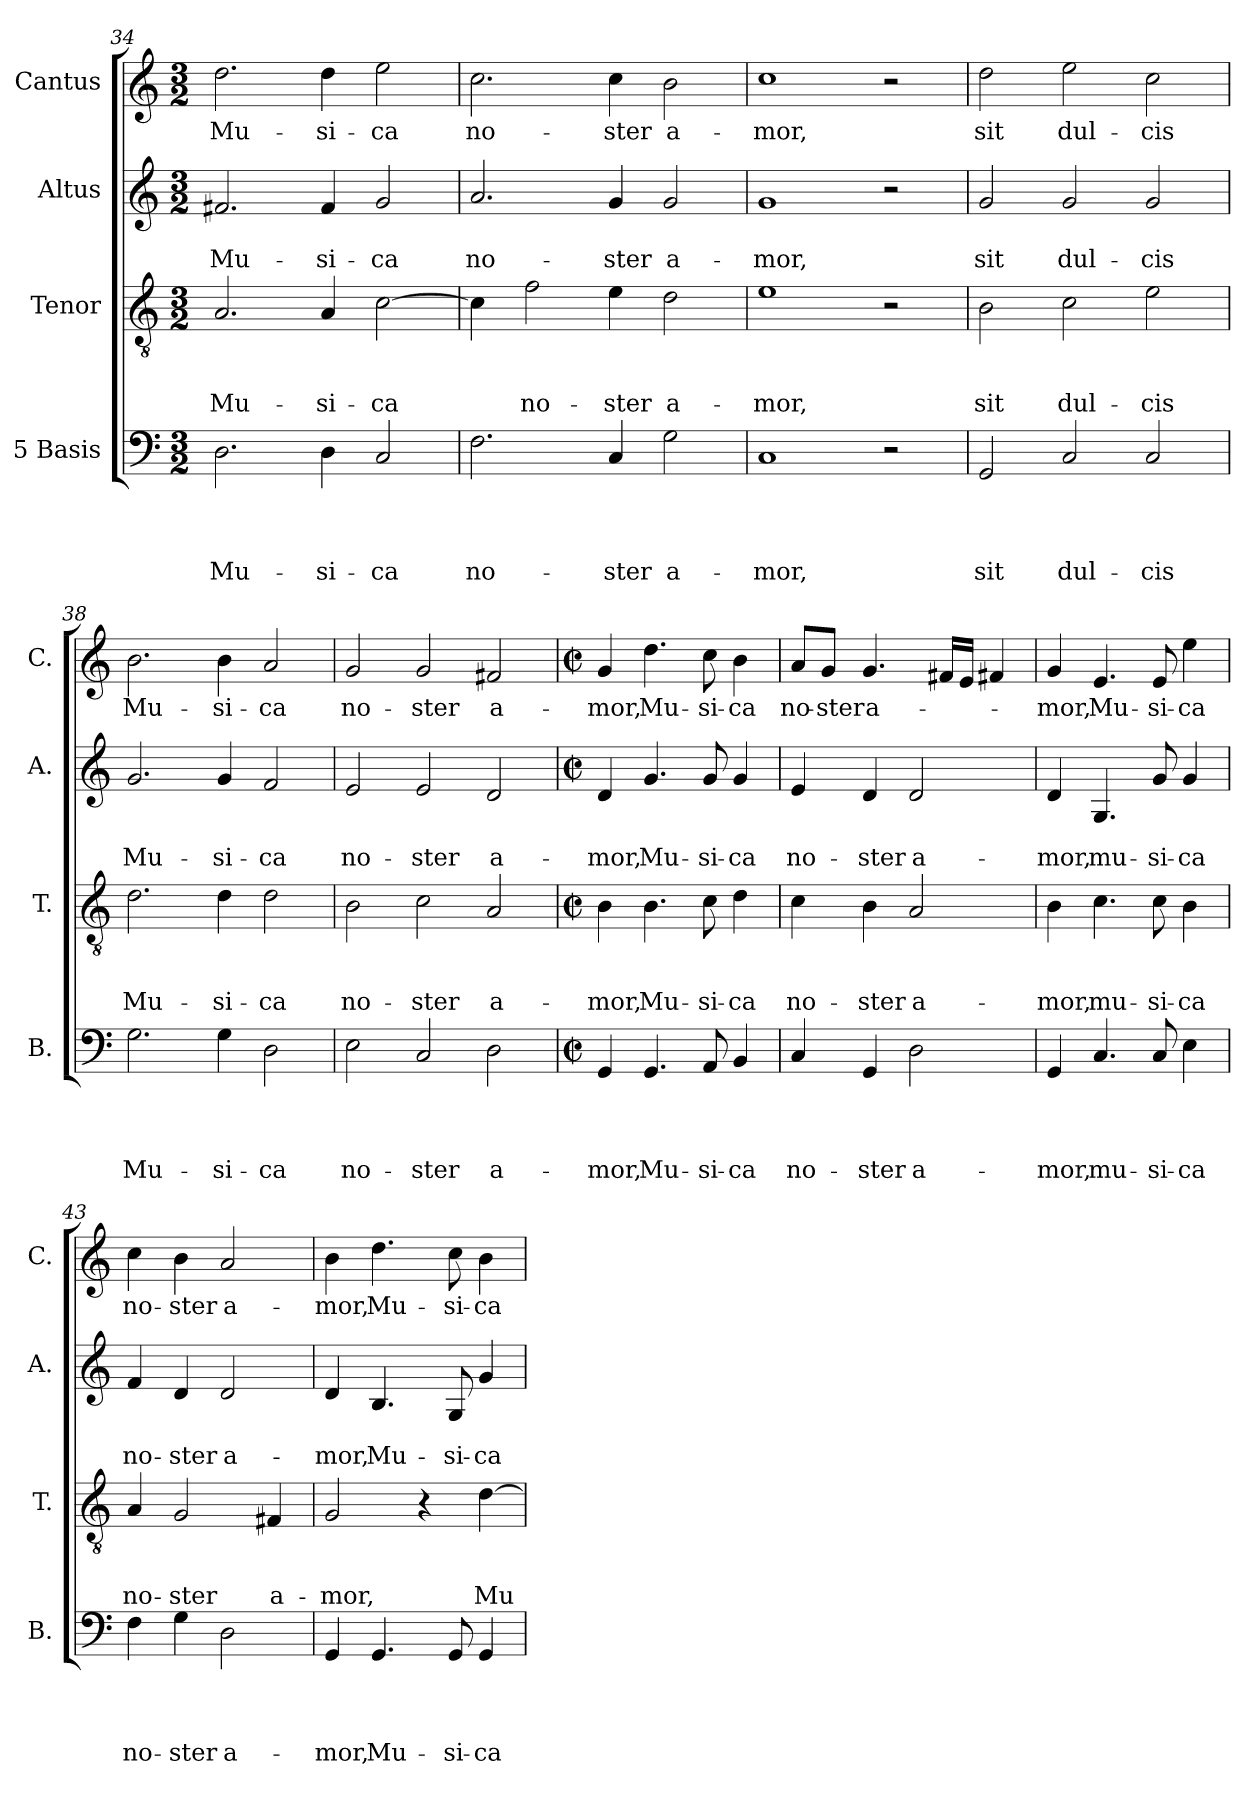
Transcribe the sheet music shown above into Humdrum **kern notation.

**kern	**text	**text	**text	**text	**kern	**text	**text	**text	**kern	**text	**text	**kern	**text
*part4	*part4	*part4	*part4	*part4	*part3	*part3	*part3	*part3	*part2	*part2	*part2	*part1	*part1
*staff4	*staff4	*staff4	*staff4	*staff4	*staff3	*staff3	*staff3	*staff3	*staff2	*staff2	*staff2	*staff1	*staff1
*I"5 Basis	*	*	*	*	*I"Tenor	*	*	*	*I"Altus	*	*	*I"Cantus	*
*I'B.	*	*	*	*	*I'T.	*	*	*	*I'A.	*	*	*I'C.	*
*clefF4	*	*	*	*	*clefGv2	*	*	*	*clefG2	*	*	*clefG2	*
*k[]	*	*	*	*	*k[]	*	*	*	*k[]	*	*	*k[]	*
*C:	*	*	*	*	*C:	*	*	*	*C:	*	*	*C:	*
*M3/2	*	*	*	*	*M3/2	*	*	*	*M3/2	*	*	*M3/2	*
=34	=34	=34	=34	=34	=34	=34	=34	=34	=34	=34	=34	=34	=34
!	!	!	!	!LO:LY:b	!	!	!	!LO:LY:b	!	!	!LO:LY:b	!	!LO:LY:b
2.D\	.	.	.	Mu-	2.A/	.	.	Mu-	2.f#X/	.	Mu-	2.dd\	Mu-
!	!	!	!	!LO:LY:b	!	!	!	!LO:LY:b	!	!	!LO:LY:b	!	!LO:LY:b
4D\	.	.	.	-si-	4A/	.	.	-si-	4f#/	.	-si-	4dd\	-si-
!	!	!	!	!LO:LY:b	!	!	!	!LO:LY:b	!	!	!LO:LY:b	!	!LO:LY:b
2C/	.	.	.	-ca	[>2c\	.	.	-ca	2g/	.	-ca	2ee\	-ca
=35	=35	=35	=35	=35	=35	=35	=35	=35	=35	=35	=35	=35	=35
!	!	!	!	!LO:LY:b	!	!	!	!	!	!	!LO:LY:b	!	!LO:LY:b
2.F\	.	.	.	no-	4c\]	.	.	.	2.a/	.	no-	2.cc\	no-
!	!	!	!	!	!	!	!	!LO:LY:b	!	!	!	!	!
.	.	.	.	.	2f\	.	.	no-	.	.	.	.	.
!	!	!	!	!LO:LY:b	!	!	!	!LO:LY:b	!	!	!LO:LY:b	!	!LO:LY:b
4C/	.	.	.	-ster	4e\	.	.	-ster	4g/	.	-ster	4cc\	-ster
!	!	!	!	!LO:LY:b	!	!	!	!LO:LY:b	!	!	!LO:LY:b	!	!LO:LY:b
2G\	.	.	.	a-	2d\	.	.	a-	2g/	.	a-	2b\	a-
!!LO:LB:g=z
=36	=36	=36	=36	=36	=36	=36	=36	=36	=36	=36	=36	=36	=36
!	!	!	!	!LO:LY:b	!	!	!	!LO:LY:b	!	!	!LO:LY:b	!	!LO:LY:b
1C	.	.	.	-mor,	1e	.	.	-mor,	1g	.	-mor,	1cc	-mor,
2r	.	.	.	.	2r	.	.	.	2r	.	.	2r	.
=37	=37	=37	=37	=37	=37	=37	=37	=37	=37	=37	=37	=37	=37
!	!	!	!	!LO:LY:b	!	!	!	!LO:LY:b	!	!	!LO:LY:b	!	!LO:LY:b
2GG/	.	.	.	sit	2B\	.	.	sit	2g/	.	sit	2dd\	sit
!	!	!	!	!LO:LY:b	!	!	!	!LO:LY:b	!	!	!LO:LY:b	!	!LO:LY:b
2C/	.	.	.	dul-	2c\	.	.	dul-	2g/	.	dul-	2ee\	dul-
!	!	!	!	!LO:LY:b	!	!	!	!LO:LY:b	!	!	!LO:LY:b	!	!LO:LY:b
2C/	.	.	.	-cis	2e\	.	.	-cis	2g/	.	-cis	2cc\	-cis
=38	=38	=38	=38	=38	=38	=38	=38	=38	=38	=38	=38	=38	=38
!	!	!	!	!LO:LY:b	!	!	!	!LO:LY:b	!	!	!LO:LY:b	!	!LO:LY:b
2.G\	.	.	.	Mu-	2.d\	.	.	Mu-	2.g/	.	Mu-	2.b\	Mu-
!	!	!	!	!LO:LY:b	!	!	!	!LO:LY:b	!	!	!LO:LY:b	!	!LO:LY:b
4G\	.	.	.	-si-	4d\	.	.	-si-	4g/	.	-si-	4b\	-si-
!	!	!	!	!LO:LY:b	!	!	!	!LO:LY:b	!	!	!LO:LY:b	!	!LO:LY:b
2D\	.	.	.	-ca	2d\	.	.	-ca	2f/	.	-ca	2a/	-ca
=39	=39	=39	=39	=39	=39	=39	=39	=39	=39	=39	=39	=39	=39
!	!	!	!	!LO:LY:b	!	!	!	!LO:LY:b	!	!	!LO:LY:b	!	!LO:LY:b
2E\	.	.	.	no-	2B\	.	.	no-	2e/	.	no-	2g/	no-
!	!	!	!	!LO:LY:b	!	!	!	!LO:LY:b	!	!	!LO:LY:b	!	!LO:LY:b
2C/	.	.	.	-ster	2c\	.	.	-ster	2e/	.	-ster	2g/	-ster
!	!	!	!	!LO:LY:b	!	!	!	!LO:LY:b	!	!	!LO:LY:b	!	!LO:LY:b
2D\	.	.	.	a-	2A/	.	.	a-	2d/	.	a-	2f#X/	a-
=40	=40	=40	=40	=40	=40	=40	=40	=40	=40	=40	=40	=40	=40
*M2/2	*	*	*	*	*M2/2	*	*	*	*M2/2	*	*	*M2/2	*
*met(c|)	*	*	*	*	*met(c|)	*	*	*	*met(c|)	*	*	*met(c|)	*
!	!	!	!	!LO:LY:b	!	!	!	!LO:LY:b	!	!	!LO:LY:b	!	!LO:LY:b
4GG/	.	.	.	-mor,	4B\	.	.	-mor,	4d/	.	-mor,	4g/	-mor,
!	!	!	!	!LO:LY:b	!	!	!	!LO:LY:b	!	!	!LO:LY:b	!	!LO:LY:b
4.GG/	.	.	.	Mu-	4.B\	.	.	Mu-	4.g/	.	Mu-	4.dd\	Mu-
!	!	!	!	!LO:LY:b	!	!	!	!LO:LY:b	!	!	!LO:LY:b	!	!LO:LY:b
8AA/	.	.	.	-si-	8c\	.	.	-si-	8g/	.	-si-	8cc\	-si-
!	!	!	!	!LO:LY:b	!	!	!	!LO:LY:b	!	!	!LO:LY:b	!	!LO:LY:b
4BB/	.	.	.	-ca	4d\	.	.	-ca	4g/	.	-ca	4b\	-ca
=41	=41	=41	=41	=41	=41	=41	=41	=41	=41	=41	=41	=41	=41
!	!	!	!	!LO:LY:b	!	!	!	!LO:LY:b	!	!	!LO:LY:b	!	!LO:LY:b
4C/	.	.	.	no-	4c\	.	.	no-	4e/	.	no-	8a/L	no-
!	!	!	!	!	!	!	!	!	!	!	!	!	!LO:LY:b
.	.	.	.	.	.	.	.	.	.	.	.	8g/J	-ster
!	!	!	!	!LO:LY:b	!	!	!	!LO:LY:b	!	!	!LO:LY:b	!	!LO:LY:b
4GG/	.	.	.	-ster	4B\	.	.	-ster	4d/	.	-ster	4.g/	a-
!	!	!	!	!LO:LY:b	!	!	!	!LO:LY:b	!	!	!LO:LY:b	!	!
2D\	.	.	.	a-	2A/	.	.	a-	2d/	.	a-	.	.
.	.	.	.	.	.	.	.	.	.	.	.	16f#X/LL	.
.	.	.	.	.	.	.	.	.	.	.	.	16e/JJ	.
.	.	.	.	.	.	.	.	.	.	.	.	4f#X/	.
!!LO:LB:g=z
=42	=42	=42	=42	=42	=42	=42	=42	=42	=42	=42	=42	=42	=42
!	!	!	!	!LO:LY:b	!	!	!	!LO:LY:b	!	!	!LO:LY:b	!	!LO:LY:b
4GG/	.	.	.	-mor,	4B\	.	.	-mor,	4d/	.	-mor,	4g/	-mor,
!	!	!	!	!LO:LY:b	!	!	!	!LO:LY:b	!	!	!LO:LY:b	!	!LO:LY:b
4.C/	.	.	.	mu-	4.c\	.	.	mu-	4.G/	.	mu-	4.e/	Mu-
!	!	!	!	!LO:LY:b	!	!	!	!LO:LY:b	!	!	!LO:LY:b	!	!LO:LY:b
8C/	.	.	.	-si-	8c\	.	.	-si-	8g/	.	-si-	8e/	-si-
!	!	!	!	!LO:LY:b	!	!	!	!LO:LY:b	!	!	!LO:LY:b	!	!LO:LY:b
4E\	.	.	.	-ca	4B\	.	.	-ca	4g/	.	-ca	4ee\	-ca
=43	=43	=43	=43	=43	=43	=43	=43	=43	=43	=43	=43	=43	=43
!	!	!	!	!LO:LY:b	!	!	!	!LO:LY:b	!	!	!LO:LY:b	!	!LO:LY:b
4F\	.	.	.	no-	4A/	.	.	no-	4f/	.	no-	4cc\	no-
!	!	!	!	!LO:LY:b	!	!	!	!LO:LY:b	!	!	!LO:LY:b	!	!LO:LY:b
4G\	.	.	.	-ster	2G/	.	.	-ster	4d/	.	-ster	4b\	-ster
!	!	!	!	!LO:LY:b	!	!	!	!	!	!	!LO:LY:b	!	!LO:LY:b
2D\	.	.	.	a-	.	.	.	.	2d/	.	a-	2a/	a-
!	!	!	!	!	!	!	!	!LO:LY:b	!	!	!	!	!
.	.	.	.	.	4F#X/	.	.	a-	.	.	.	.	.
=44	=44	=44	=44	=44	=44	=44	=44	=44	=44	=44	=44	=44	=44
!	!	!	!	!LO:LY:b	!	!	!	!LO:LY:b	!	!	!LO:LY:b	!	!LO:LY:b
4GG/	.	.	.	-mor,	2G/	.	.	-mor,	4d/	.	-mor,	4b\	-mor,
!	!	!	!	!LO:LY:b	!	!	!	!	!	!	!LO:LY:b	!	!LO:LY:b
4.GG/	.	.	.	Mu-	.	.	.	.	4.B/	.	Mu-	4.dd\	Mu-
.	.	.	.	.	4r	.	.	.	.	.	.	.	.
!	!	!	!	!LO:LY:b	!	!	!	!	!	!	!LO:LY:b	!	!LO:LY:b
8GG/	.	.	.	-si-	.	.	.	.	8G/	.	-si-	8cc\	-si-
!	!	!	!	!LO:LY:b	!	!	!	!LO:LY:b	!	!	!LO:LY:b	!	!LO:LY:b
4GG/	.	.	.	-ca	[>4d\	.	.	Mu-	4g/	.	-ca	4b\	-ca
=	=	=	=	=	=	=	=	=	=	=	=	=	=
*-	*-	*-	*-	*-	*-	*-	*-	*-	*-	*-	*-	*-	*-
